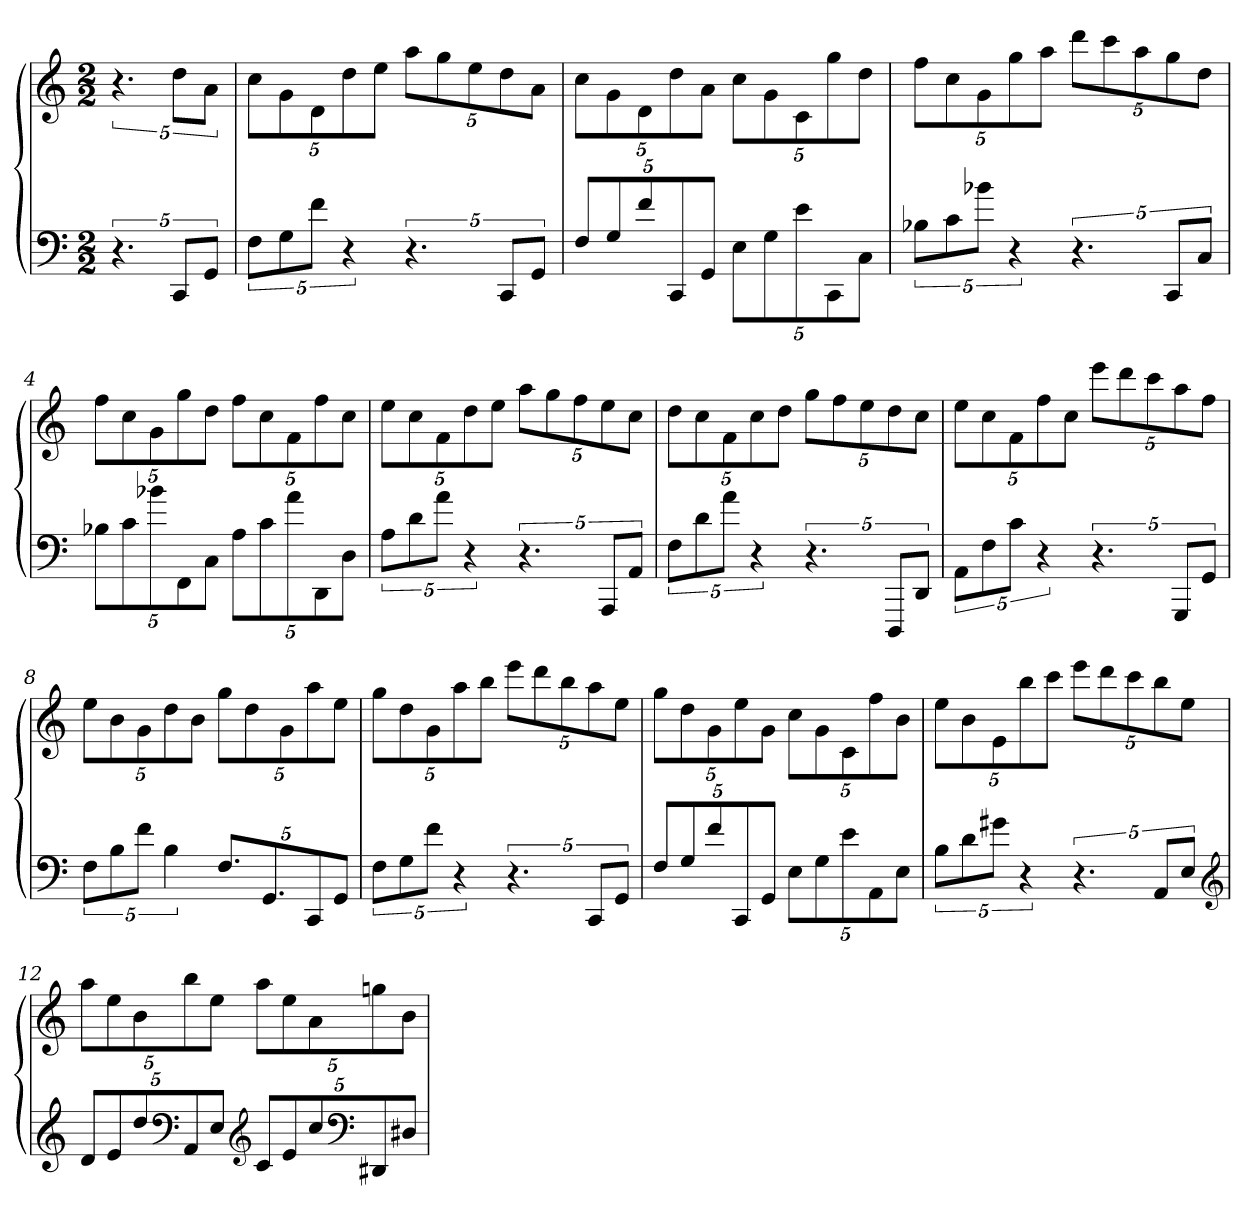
**kern	**kern
*part1	*part1
*staff2	*staff1
*clefF4	*clefG2
*k[]	*k[]
*C:	*C:
*M2/2	*M2/2
=	=
5.r	5.r
10CC/L	10dd\L
10GG/J	10a\J
=1	=1
10F\L	10cc\L
10G\	10g\
10f\J	10d\
5r	10dd\
.	10ee\J
5.r	10aa\L
.	10gg\
.	10ee\
10CC/L	10dd\
10GG/J	10a\J
=2	=2
10F/L	10cc\L
10G/	10g\
10f/	10d\
10CC/	10dd\
10GG/J	10a\J
10E\L	10cc\L
10G\	10g\
10e\	10c\
10CC\	10gg\
10C\J	10dd\J
=3	=3
10B-X\L	10ff\L
10c\	10cc\
10b-X\J	10g\
5r	10gg\
.	10aa\J
5.r	10ddd\L
.	10ccc\
.	10aa\
10CC/L	10gg\
10C/J	10dd\J
=4	=4
10B-X\L	10ff\L
10c\	10cc\
10b-X\	10g\
10FF\	10gg\
10C\J	10dd\J
10A\L	10ff\L
10c\	10cc\
10a\	10f\
10DD\	10ff\
10D\J	10cc\J
=5	=5
10A\L	10ee\L
10d\	10cc\
10a\J	10f\
5r	10dd\
.	10ee\J
5.r	10aa\L
.	10gg\
.	10ff\
10AAA/L	10ee\
10AA/J	10cc\J
=6	=6
10F\L	10dd\L
10d\	10cc\
10a\J	10f\
5r	10cc\
.	10dd\J
5.r	10gg\L
.	10ff\
.	10ee\
10DDD/L	10dd\
10DD/J	10cc\J
=7	=7
10AA\L	10ee\L
10F\	10cc\
10c\J	10f\
5r	10ff\
.	10cc\J
5.r	10eee\L
.	10ddd\
.	10ccc\
10GGG/L	10aa\
10GG/J	10ff\J
=8	=8
10F\L	10ee\L
10B\	10b\
10f\J	10g\
5B	10dd\
.	10b\J
10.F/L	10gg\L
.	10dd\
10.GG/	.
.	10g\
10CC/	10aa\
10GG/J	10ee\J
=9	=9
10F\L	10gg\L
10G\	10dd\
10f\J	10g\
5r	10aa\
.	10bb\J
5.r	10eee\L
.	10ddd\
.	10bb\
10CC/L	10aa\
10GG/J	10ee\J
=10	=10
10F/L	10gg\L
10G/	10dd\
10f/	10g\
10CC/	10ee\
10GG/J	10g\J
10E\L	10cc\L
10G\	10g\
10e\	10c\
10AA\	10ff\
10E\J	10b\J
=11	=11
10B\L	10ee\L
10d\	10b\
10g#X\J	10e\
5r	10bb\
.	10ccc\J
5.r	10eee\L
.	10ddd\
.	10ccc\
10AA/L	10bb\
10E/J	10ee\J
*clefG2	*
=12	=12
10d/L	10aa\L
10e/	10ee\
10dd/	10b\
*clefF4	*
10AA/	10bb\
10E/J	10ee\J
*clefG2	*
10c/L	10aa\L
10e/	10ee\
10cc/	10a\
*clefF4	*
10DD#X/	10ggn\
10D#X/J	10b\J
=	=
*-	*-
